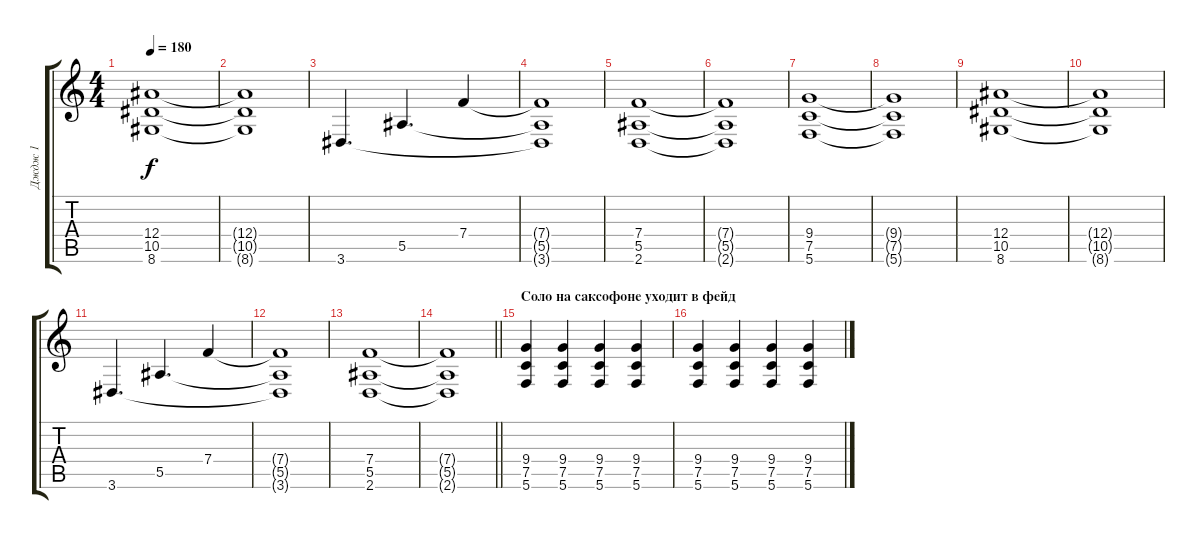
\track ("Дждж 1" "Дждж 1") {instrument distortionguitar}
\staff {score tabs}
\tuning (C4 G3 Eb3 Bb2 F2 C2) {hide}
\ts (4 4)
\tempo 180
\clef g2
\ks c
(12.4 10.5 8.6).1{dy f} |
(12.4{t} 10.5{t} 8.6{t}).1 |
3.6.4{d} 5.5.4{d} 7.4.4 |
(7.4{t} 5.5{t} 3.6{t}).1 |
(7.4 5.5 2.6).1 |
(7.4{t} 5.5{t} 2.6{t}).1 |
(9.4 7.5 5.6).1 |
(9.4{t} 7.5{t} 5.6{t}).1 |
(12.4 10.5 8.6).1 |
(12.4{t} 10.5{t} 8.6{t}).1 |
3.6.4{d} 5.5.4{d} 7.4.4 |
(7.4{t} 5.5{t} 3.6{t}).1 |
(7.4 5.5 2.6).1 |
\barLineRight lightlight
(7.4{t} 5.5{t} 2.6{t}).1 |
\section ("" "Соло на саксофоне уходит в фейд")
(9.4 7.5 5.6).4 (9.4 7.5 5.6).4 (9.4 7.5 5.6).4 (9.4 7.5 5.6).4 |
(9.4 7.5 5.6).4 (9.4 7.5 5.6).4 (9.4 7.5 5.6).4 (9.4 7.5 5.6).4
